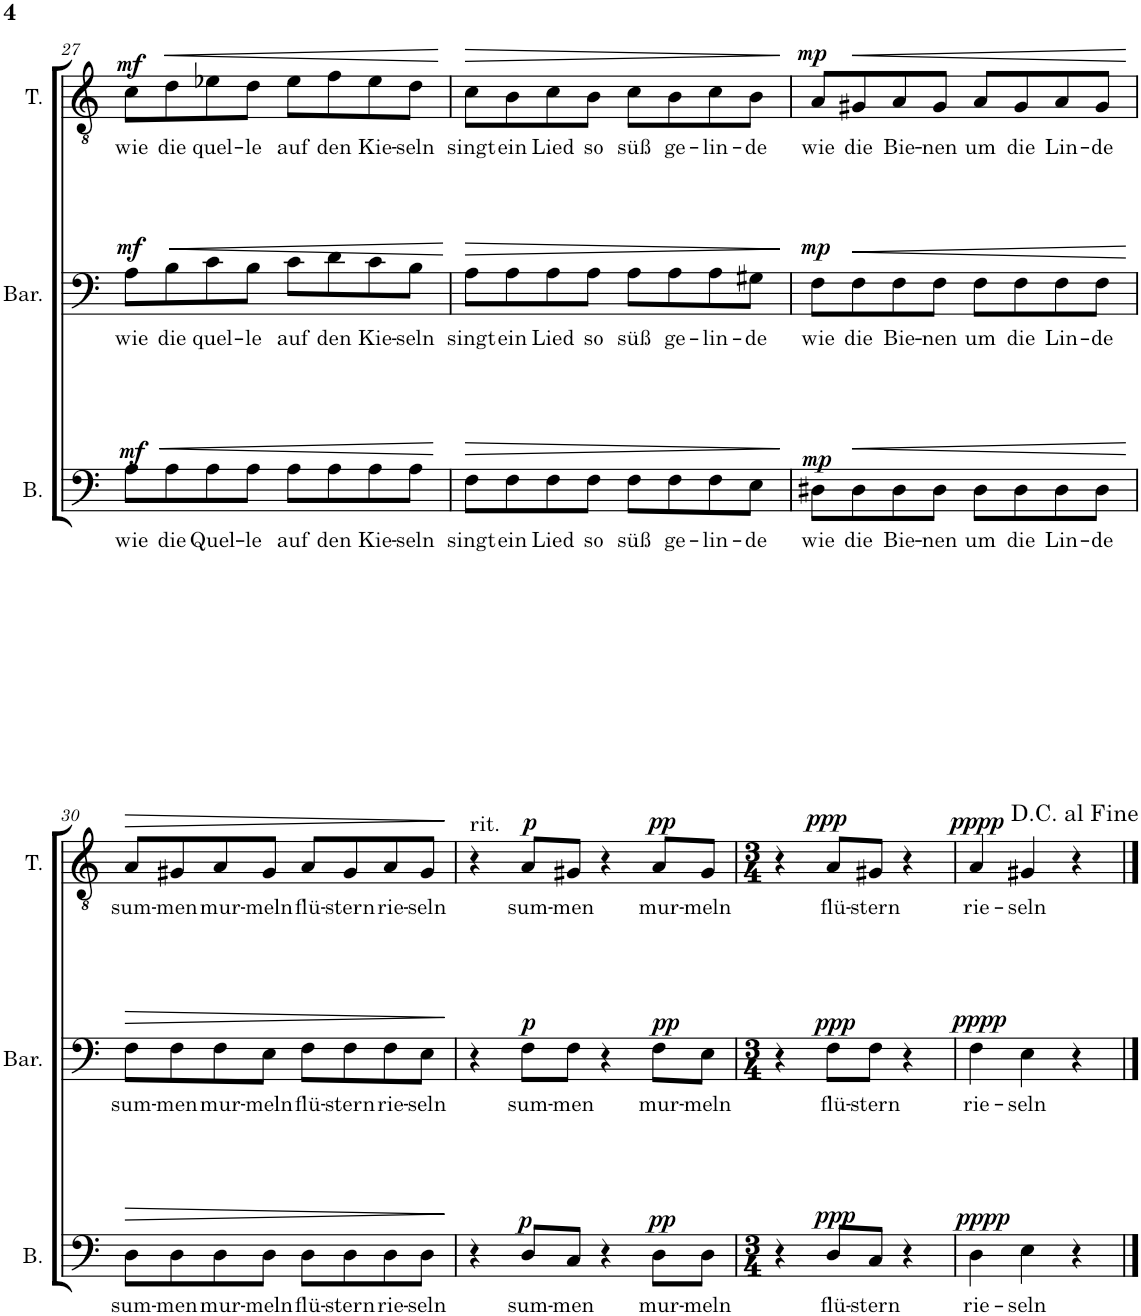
**kern	**text	**dynam	**kern	**text	**dynam	**kern	**text	**dynam
*part3	*part3	*part3	*part2	*part2	*part2	*part1	*part1	*part1
*staff3	*staff3	*staff3	*staff2	*staff2	*staff2	*staff1	*staff1	*staff1
*I"Bass	*	*	*I"Bariton	*	*	*I"Tenor	*	*
*I'B.	*	*	*I'Bar.	*	*	*I'T.	*	*
!!LO:PB:g=z
*clefF4	*	*	*clefF4	*	*	*clefGv2	*	*
*k[]	*	*	*k[]	*	*	*k[]	*	*
*M4/4	*	*	*M4/4	*	*	*M4/4	*	*
=27	=27	=27	=27	=27	=27	=27	=27	=27
!	!LO:LY:b	!LO:DY:a	!	!LO:LY:b	!LO:DY:a	!	!LO:LY:b	!LO:DY:a
8A\L	wie	mf	8A\L	wie	mf	8c\L	wie	mf
!	!LO:LY:b	!LO:HP:b	!	!LO:LY:b	!LO:HP:b	!	!LO:LY:b	!LO:HP:b
8A\	die	<	8B\	die	<	8d\	die	<
!	!LO:LY:b	!	!	!LO:LY:b	!	!	!LO:LY:b	!
8A\	Quel-	.	8c\	quel-	.	8e-X\	quel-	.
!	!LO:LY:b	!	!	!LO:LY:b	!	!	!LO:LY:b	!
8A\J	-le	.	8B\J	-le	.	8d\J	-le	.
!	!LO:LY:b	!	!	!LO:LY:b	!	!	!LO:LY:b	!
8A\L	auf	.	8c\L	auf	.	8e-\L	auf	.
!	!LO:LY:b	!	!	!LO:LY:b	!	!	!LO:LY:b	!
8A\	den	.	8d\	den	.	8f\	den	.
!	!LO:LY:b	!	!	!LO:LY:b	!	!	!LO:LY:b	!
8A\	Kie-	.	8c\	Kie-	.	8e-\	Kie-	.
!	!LO:LY:b	!	!	!LO:LY:b	!	!	!LO:LY:b	!
8A\J	-seln	.	8B\J	-seln	.	8d\J	-seln	.
.	.	[	.	.	[	.	.	[
=28	=28	=28	=28	=28	=28	=28	=28	=28
!	!LO:LY:b	!LO:HP:b	!	!LO:LY:b	!LO:HP:b	!	!LO:LY:b	!LO:HP:b
8F\L	singt	>	8A\L	singt	>	8c\L	singt	>
!	!LO:LY:b	!	!	!LO:LY:b	!	!	!LO:LY:b	!
8F\	ein	.	8A\	ein	.	8B\	ein	.
!	!LO:LY:b	!	!	!LO:LY:b	!	!	!LO:LY:b	!
8F\	Lied	.	8A\	Lied	.	8c\	Lied	.
!	!LO:LY:b	!	!	!LO:LY:b	!	!	!LO:LY:b	!
8F\J	so	.	8A\J	so	.	8B\J	so	.
!	!LO:LY:b	!	!	!LO:LY:b	!	!	!LO:LY:b	!
8F\L	süß	.	8A\L	süß	.	8c\L	süß	.
!	!LO:LY:b	!	!	!LO:LY:b	!	!	!LO:LY:b	!
8F\	ge-	.	8A\	ge-	.	8B\	ge-	.
!	!LO:LY:b	!	!	!LO:LY:b	!	!	!LO:LY:b	!
8F\	-lin-	.	8A\	-lin-	.	8c\	-lin-	.
!	!LO:LY:b	!	!	!LO:LY:b	!	!	!LO:LY:b	!
8E\J	-de	.	8G#X\J	-de	.	8B\J	-de	.
.	.	]	.	.	]	.	.	]
=29	=29	=29	=29	=29	=29	=29	=29	=29
!	!LO:LY:b	!LO:DY:b	!	!LO:LY:b	!LO:DY:a	!	!LO:LY:b	!LO:DY:a
8D#X\L	wie	mp	8F\L	wie	mp	8A/L	wie	mp
!	!LO:LY:b	!LO:HP:b	!	!LO:LY:b	!LO:HP:b	!	!LO:LY:b	!LO:HP:b
8D#\	die	<	8F\	die	<	8G#X/	die	<
!	!LO:LY:b	!	!	!LO:LY:b	!	!	!LO:LY:b	!
8D#\	Bie-	.	8F\	Bie-	.	8A/	Bie-	.
!	!LO:LY:b	!	!	!LO:LY:b	!	!	!LO:LY:b	!
8D#\J	-nen	.	8F\J	-nen	.	8G#/J	-nen	.
!	!LO:LY:b	!	!	!LO:LY:b	!	!	!LO:LY:b	!
8D#\L	um	.	8F\L	um	.	8A/L	um	.
!	!LO:LY:b	!	!	!LO:LY:b	!	!	!LO:LY:b	!
8D#\	die	.	8F\	die	.	8G#/	die	.
!	!LO:LY:b	!	!	!LO:LY:b	!	!	!LO:LY:b	!
8D#\	Lin-	.	8F\	Lin-	.	8A/	Lin-	.
!	!LO:LY:b	!	!	!LO:LY:b	!	!	!LO:LY:b	!
8D#\J	-de	.	8F\J	-de	.	8G#/J	-de	.
.	.	[	.	.	[	.	.	[
!!LO:LB:g=z
=30	=30	=30	=30	=30	=30	=30	=30	=30
!	!LO:LY:b	!LO:HP:b	!	!LO:LY:b	!LO:HP:b	!	!LO:LY:b	!LO:HP:b
8D\L	sum-	>	8F\L	sum-	>	8A/L	sum-	>
!	!LO:LY:b	!	!	!LO:LY:b	!	!	!LO:LY:b	!
8D\	-men	.	8F\	-men	.	8G#X/	-men	.
!	!LO:LY:b	!	!	!LO:LY:b	!	!	!LO:LY:b	!
8D\	mur-	.	8F\	mur-	.	8A/	mur-	.
!	!LO:LY:b	!	!	!LO:LY:b	!	!	!LO:LY:b	!
8D\J	-meln	.	8E\J	-meln	.	8G#/J	-meln	.
!	!LO:LY:b	!	!	!LO:LY:b	!	!	!LO:LY:b	!
8D\L	flü-	.	8F\L	flü-	.	8A/L	flü-	.
!	!LO:LY:b	!	!	!LO:LY:b	!	!	!LO:LY:b	!
8D\	-stern	.	8F\	-stern	.	8G#/	-stern	.
!	!LO:LY:b	!	!	!LO:LY:b	!	!	!LO:LY:b	!
8D\	rie-	.	8F\	rie-	.	8A/	rie-	.
!	!LO:LY:b	!	!	!LO:LY:b	!	!	!LO:LY:b	!
8D\J	-seln	.	8E\J	-seln	.	8G#/J	-seln	.
.	.	]	.	.	]	.	.	]
=31	=31	=31	=31	=31	=31	=31	=31	=31
!	!	!	!	!	!	!LO:TX:a:t=rit.	!	!
4r	.	.	4r	.	.	4r	.	.
!	!LO:LY:b	!LO:DY:a	!	!LO:LY:b	!LO:DY:a	!	!LO:LY:b	!LO:DY:a
8D/L	sum-	p	8F\L	sum-	p	8A/L	sum-	p
!	!LO:LY:b	!	!	!LO:LY:b	!	!	!LO:LY:b	!
8C/J	-men	.	8F\J	-men	.	8G#X/J	-men	.
4r	.	.	4r	.	.	4r	.	.
!	!LO:LY:b	!LO:DY:a	!	!LO:LY:b	!LO:DY:a	!	!LO:LY:b	!LO:DY:a
8D\L	mur-	pp	8F\L	mur-	pp	8A/L	mur-	pp
!	!LO:LY:b	!	!	!LO:LY:b	!	!	!LO:LY:b	!
8D\J	-meln	.	8E\J	-meln	.	8G#/J	-meln	.
=32	=32	=32	=32	=32	=32	=32	=32	=32
*M3/4	*	*	*M3/4	*	*	*M3/4	*	*
4r	.	.	4r	.	.	4r	.	.
!	!LO:LY:b	!LO:DY:a	!	!LO:LY:b	!LO:DY:a	!	!LO:LY:b	!LO:DY:a
8D/L	flü-	ppp	8F\L	flü-	ppp	8A/L	flü-	ppp
!	!LO:LY:b	!	!	!LO:LY:b	!	!	!LO:LY:b	!
8C/J	-stern	.	8F\J	-stern	.	8G#X/J	-stern	.
4r	.	.	4r	.	.	4r	.	.
=33	=33	=33	=33	=33	=33	=33	=33	=33
!	!LO:LY:b	!LO:DY:a	!	!LO:LY:b	!LO:DY:a	!	!LO:LY:b	!LO:DY:a
4D\	rie-	pppp	4F\	rie-	pppp	4A/	rie-	pppp
!	!LO:LY:b	!	!	!LO:LY:b	!	!	!LO:LY:b	!
4E\	-seln	.	4E\	-seln	.	4G#X/	-seln	.
4r	.	.	4r	.	.	4r	.	.
==	==	==	==	==	==	==	==	==
*-	*-	*-	*-	*-	*-	*-	*-	*-
